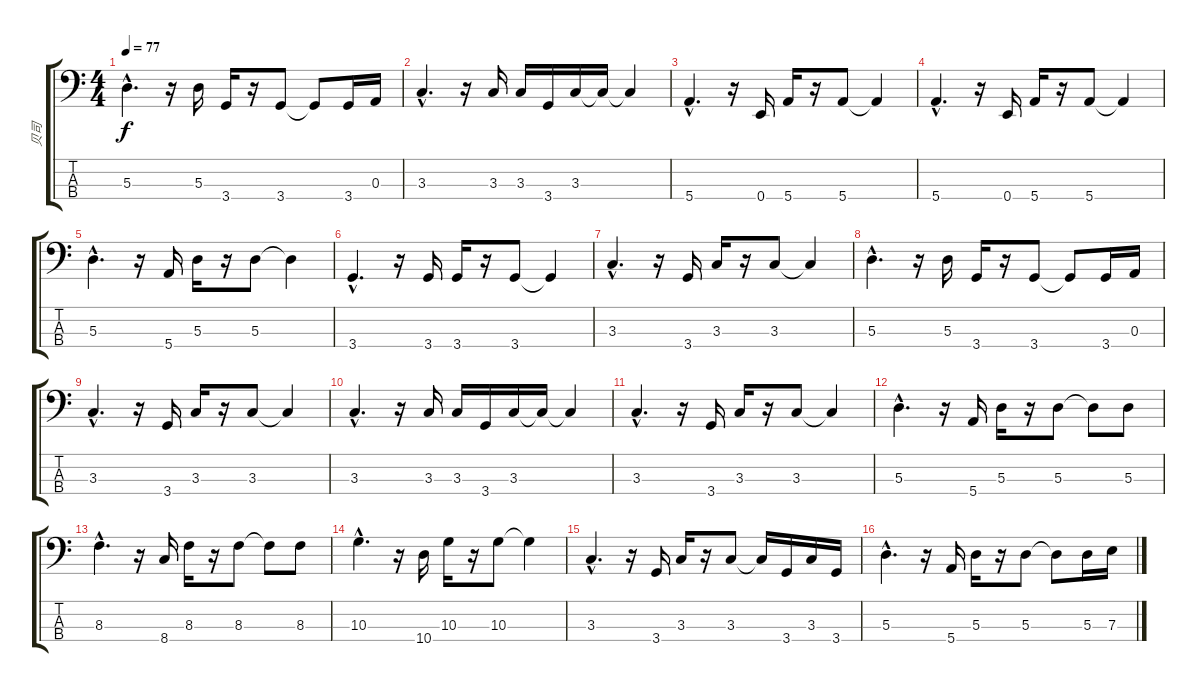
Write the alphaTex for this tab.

\track ("贝司" "贝司") {instrument electricbassfinger}
\staff {score tabs}
\tuning (G2 D2 A1 E1) {hide}
\ts (4 4)
\tempo 77
\clef f4
\ks c
5.3{hac}.4{d dy f} r.16 5.3.16 3.4.16 r.16 3.4.8 3.4{t}.8 3.4.16 0.3.16 |
3.3{hac}.4{d} r.16 3.3.16 3.3.16 3.4.16 3.3.16 3.3{t}.16 3.3{t}.4 |
5.4{hac}.4{d} r.16 0.4.16 5.4.16 r.16 5.4.8 5.4{t}.4 |
5.4{hac}.4{d} r.16 0.4.16 5.4.16 r.16 5.4.8 5.4{t}.4 |
5.3{hac}.4{d} r.16 5.4.16 5.3.16 r.16 5.3.8 5.3{t}.4 |
3.4{hac}.4{d} r.16 3.4.16 3.4.16 r.16 3.4.8 3.4{t}.4 |
3.3{hac}.4{d} r.16 3.4.16 3.3.16 r.16 3.3.8 3.3{t}.4 |
5.3{hac}.4{d} r.16 5.3.16 3.4.16 r.16 3.4.8 3.4{t}.8 3.4.16 0.3.16 |
3.3{hac}.4{d} r.16 3.4.16 3.3.16 r.16 3.3.8 3.3{t}.4 |
3.3{hac}.4{d} r.16 3.3.16 3.3.16 3.4.16 3.3.16 3.3{t}.16 3.3{t}.4 |
3.3{hac}.4{d} r.16 3.4.16 3.3.16 r.16 3.3.8 3.3{t}.4 |
5.3{hac}.4{d} r.16 5.4.16 5.3.16 r.16 5.3.8 5.3{t}.8 5.3.8 |
8.3{hac}.4{d} r.16 8.4.16 8.3.16 r.16 8.3.8 8.3{t}.8 8.3.8 |
10.3{hac}.4{d} r.16 10.4.16 10.3.16 r.16 10.3.8 10.3{t}.4 |
3.3{hac}.4{d} r.16 3.4.16 3.3.16 r.16 3.3.8 3.3{t}.16 3.4.16 3.3.16 3.4.16 |
5.3{hac}.4{d} r.16 5.4.16 5.3.16 r.16 5.3.8 5.3{t}.8 5.3.16 7.3.16
